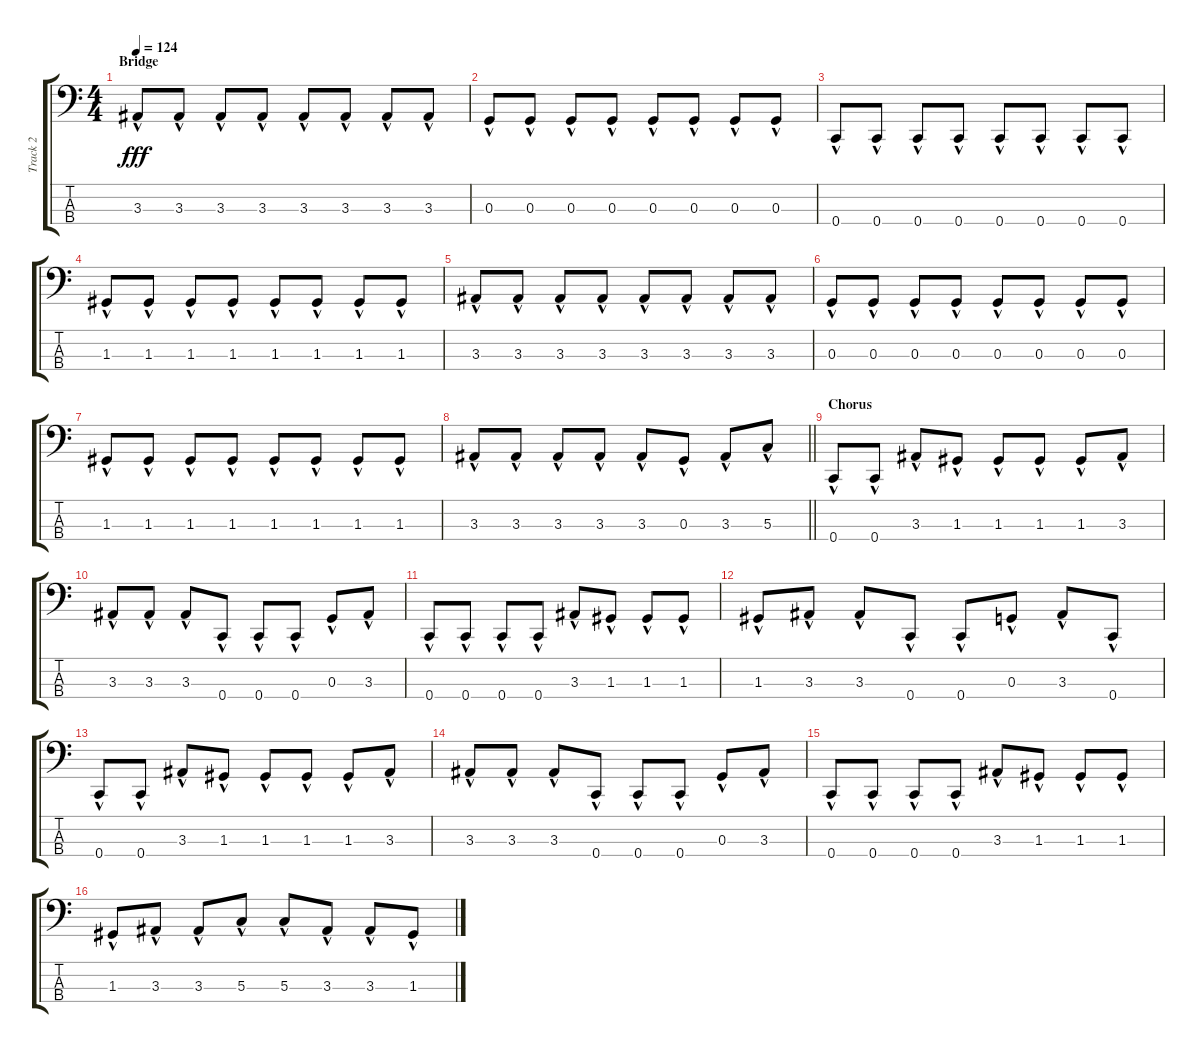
\track ("Track 2" "Track 2") {instrument electricbassfinger}
\staff {score tabs}
\tuning (F2 C2 G1 C1) {hide}
\ts (4 4)
\section ("" "Bridge")
\tempo 124
\clef f4
\ks c
3.3{hac}.8{dy fff} 3.3{hac}.8 3.3{hac}.8 3.3{hac}.8 3.3{hac}.8 3.3{hac}.8 3.3{hac}.8 3.3{hac}.8 |
0.3{hac}.8 0.3{hac}.8 0.3{hac}.8 0.3{hac}.8 0.3{hac}.8 0.3{hac}.8 0.3{hac}.8 0.3{hac}.8 |
0.4{hac}.8 0.4{hac}.8 0.4{hac}.8 0.4{hac}.8 0.4{hac}.8 0.4{hac}.8 0.4{hac}.8 0.4{hac}.8 |
1.3{hac}.8 1.3{hac}.8 1.3{hac}.8 1.3{hac}.8 1.3{hac}.8 1.3{hac}.8 1.3{hac}.8 1.3{hac}.8 |
3.3{hac}.8 3.3{hac}.8 3.3{hac}.8 3.3{hac}.8 3.3{hac}.8 3.3{hac}.8 3.3{hac}.8 3.3{hac}.8 |
0.3{hac}.8 0.3{hac}.8 0.3{hac}.8 0.3{hac}.8 0.3{hac}.8 0.3{hac}.8 0.3{hac}.8 0.3{hac}.8 |
1.3{hac}.8 1.3{hac}.8 1.3{hac}.8 1.3{hac}.8 1.3{hac}.8 1.3{hac}.8 1.3{hac}.8 1.3{hac}.8 |
\barLineRight lightlight
3.3{hac}.8 3.3{hac}.8 3.3{hac}.8 3.3{hac}.8 3.3{hac}.8 0.3{hac}.8 3.3{hac}.8 5.3{hac}.8 |
\section ("" "Chorus")
0.4{hac}.8 0.4{hac}.8 3.3{hac}.8 1.3{hac}.8 1.3{hac}.8 1.3{hac}.8 1.3{hac}.8 3.3{hac}.8 |
3.3{hac}.8 3.3{hac}.8 3.3{hac}.8 0.4{hac}.8 0.4{hac}.8 0.4{hac}.8 0.3{hac}.8 3.3{hac}.8 |
0.4{hac}.8 0.4{hac}.8 0.4{hac}.8 0.4{hac}.8 3.3{hac}.8 1.3{hac}.8 1.3{hac}.8 1.3{hac}.8 |
1.3{hac}.8 3.3{hac}.8 3.3{hac}.8 0.4{hac}.8 0.4{hac}.8 0.3{hac}.8 3.3{hac}.8 0.4{hac}.8 |
0.4{hac}.8 0.4{hac}.8 3.3{hac}.8 1.3{hac}.8 1.3{hac}.8 1.3{hac}.8 1.3{hac}.8 3.3{hac}.8 |
3.3{hac}.8 3.3{hac}.8 3.3{hac}.8 0.4{hac}.8 0.4{hac}.8 0.4{hac}.8 0.3{hac}.8 3.3{hac}.8 |
0.4{hac}.8 0.4{hac}.8 0.4{hac}.8 0.4{hac}.8 3.3{hac}.8 1.3{hac}.8 1.3{hac}.8 1.3{hac}.8 |
1.3{hac}.8 3.3{hac}.8 3.3{hac}.8 5.3{hac}.8 5.3{hac}.8 3.3{hac}.8 3.3{hac}.8 1.3{hac}.8
